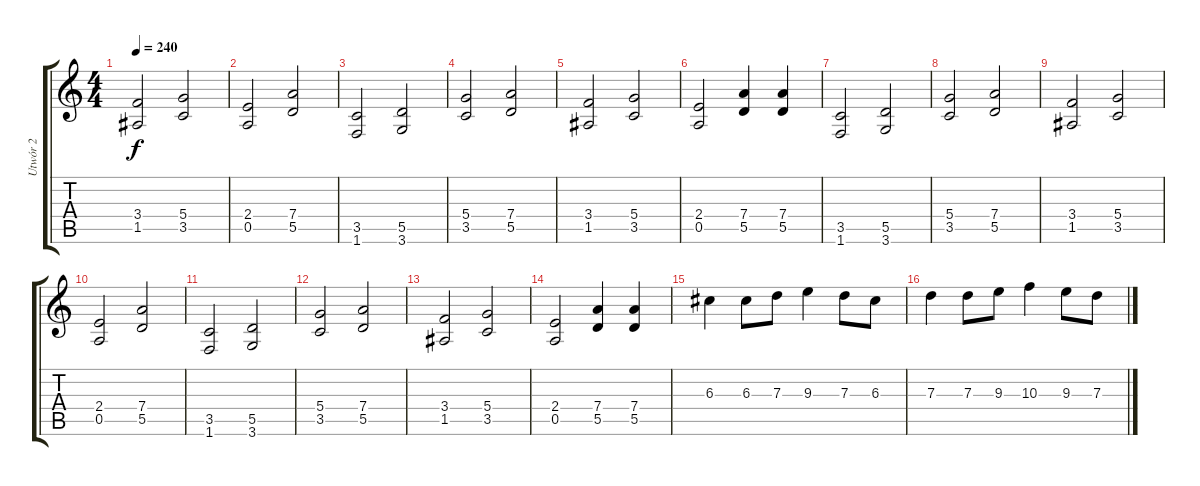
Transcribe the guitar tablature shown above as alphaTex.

\track ("Utwór 2" "Utwór 2") {instrument distortionguitar}
\staff {score tabs}
\tuning (E4 B3 G3 D3 A2 E2) {hide}
\ts (4 4)
\tempo 240
\clef g2
\ks c
(3.4 1.5).2{dy f} (5.4 3.5).2 |
(2.4 0.5).2 (7.4 5.5).2 |
(3.5 1.6).2 (5.5 3.6).2 |
(5.4 3.5).2 (7.4 5.5).2 |
(3.4 1.5).2 (5.4 3.5).2 |
(2.4 0.5).2 (7.4 5.5).4 (7.4 5.5).4 |
(3.5 1.6).2 (5.5 3.6).2 |
(5.4 3.5).2 (7.4 5.5).2 |
(3.4 1.5).2 (5.4 3.5).2 |
(2.4 0.5).2 (7.4 5.5).2 |
(3.5 1.6).2 (5.5 3.6).2 |
(5.4 3.5).2 (7.4 5.5).2 |
(3.4 1.5).2 (5.4 3.5).2 |
(2.4 0.5).2 (7.4 5.5).4 (7.4 5.5).4 |
6.3.4 6.3.8 7.3.8 9.3.4 7.3.8 6.3.8 |
7.3.4 7.3.8 9.3.8 10.3.4 9.3.8 7.3.8
